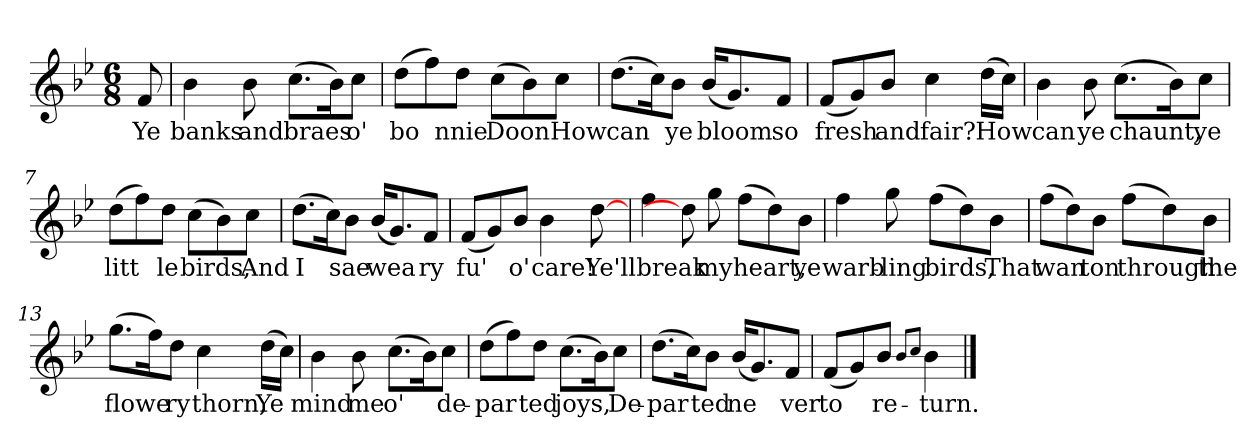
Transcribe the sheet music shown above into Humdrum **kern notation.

**kern	**text
*part1	*part1
*staff1	*staff1
*clefG2	*
*k[b-e-]	*
*B-:	*
*M6/8	*
*MM50	*
=1	=1
!	!LO:LY:b
8f/	Ye
=2	=2
!	!LO:LY:b
4b-\	banks
!	!LO:LY:b
8b-\	and
!	!LO:LY:b
(>8.cc\L	braes
16b-\K)	.
!	!LO:LY:b
8cc\J	o'
=3	=3
!	!LO:LY:b
(>8dd\L	bo
8ff\)	.
!	!LO:LY:b
8dd\J	nnie
!	!LO:LY:b
(>8cc\L	Doon
8b-\)	.
!	!LO:LY:b
8cc\J	How
=4	=4
!	!LO:LY:b
(>8.dd\L	can
16cc\K)	.
!	!LO:LY:b
8b-\J	ye
!	!LO:LY:b
(<16b-/KL	bloom
8.g/)	.
!	!LO:LY:b
8f/J	so
=5	=5
!	!LO:LY:b
(<8f/L	fresh
8g/)	.
!	!LO:LY:b
8b-/J	and
!	!LO:LY:b
4cc\	fair?
!	!LO:LY:b
(>16dd\LL	How
16cc\JJ)	.
!!LO:LB:g=z
=6	=6
!	!LO:LY:b
4b-\	can
!	!LO:LY:b
8b-\	ye
!	!LO:LY:b
(>8.cc\L	chaunt,
16b-\K)	.
!	!LO:LY:b
8cc\J	ye
=7	=7
!	!LO:LY:b
(>8dd\L	litt
8ff\)	.
!	!LO:LY:b
8dd\J	le
!	!LO:LY:b
(>8cc\L	birds,
8b-\)	.
!	!LO:LY:b
8cc\J	And
=8	=8
!	!LO:LY:b
(>8.dd\L	I
16cc\K)	.
!	!LO:LY:b
8b-\J	sae
!	!LO:LY:b
(<16b-/KL	wea
8.g/)	.
!	!LO:LY:b
8f/J	ry
=9	=9
!	!LO:LY:b
(<8f/L	fu'
8g/)	.
!	!LO:LY:b
8b-/J	o'
!	!LO:LY:b
4b-\	care!
!	!LO:LY:b
[8dd\	Ye'll
=10	=10
!	!LO:LY:b
4ff\	break
8dd\]	.
!	!LO:LY:b
8gg\	my
!	!LO:LY:b
(>8ff\L	heart,
8dd\)	.
!	!LO:LY:b
8b-\J	ye
!!LO:LB:g=z
=11	=11
!	!LO:LY:b
4ff\	warb-
!	!LO:LY:b
8gg\	-ling
!	!LO:LY:b
(>8ff\L	birds,
8dd\)	.
!	!LO:LY:b
8b-\J	That
=12	=12
!	!LO:LY:b
(>8ff\L	wan
8dd\)	.
!	!LO:LY:b
8b-\J	ton
!	!LO:LY:b
(>8ff\L	through
8dd\)	.
!	!LO:LY:b
8b-\J	the
=13	=13
!	!LO:LY:b
(>8.gg\L	flowe
16ff\K)	.
!	!LO:LY:b
8dd\J	ry
!	!LO:LY:b
4cc\	thorn,
!	!LO:LY:b
(>16dd\LL	Ye
16cc\JJ)	.
=14	=14
!	!LO:LY:b
4b-\	mind
!	!LO:LY:b
8b-\	me
!	!LO:LY:b
(>8.cc\L	o'
16b-\K)	.
!	!LO:LY:b
8cc\J	de-
=15	=15
!	!LO:LY:b
(>8dd\L	-par
8ff\)	.
!	!LO:LY:b
8dd\J	ted
!	!LO:LY:b
(>8.cc\L	joys,
16b-\K)	.
!	!LO:LY:b
8cc\J	De-
!!LO:LB:g=z
=16	=16
!	!LO:LY:b
(>8.dd\L	-par
16cc\K)	.
!	!LO:LY:b
8b-\J	ted
!	!LO:LY:b
(<16b-/KL	ne
8.g/)	.
!	!LO:LY:b
8f/J	ver
=17	=17
!	!LO:LY:b
(<8f/L	to
8g/)	.
!	!LO:LY:b
8b-/J	re-
8qb-/L	.
8qcc/J	.
!	!LO:LY:b
4b-\	-turn.
==	==
*-	*-
